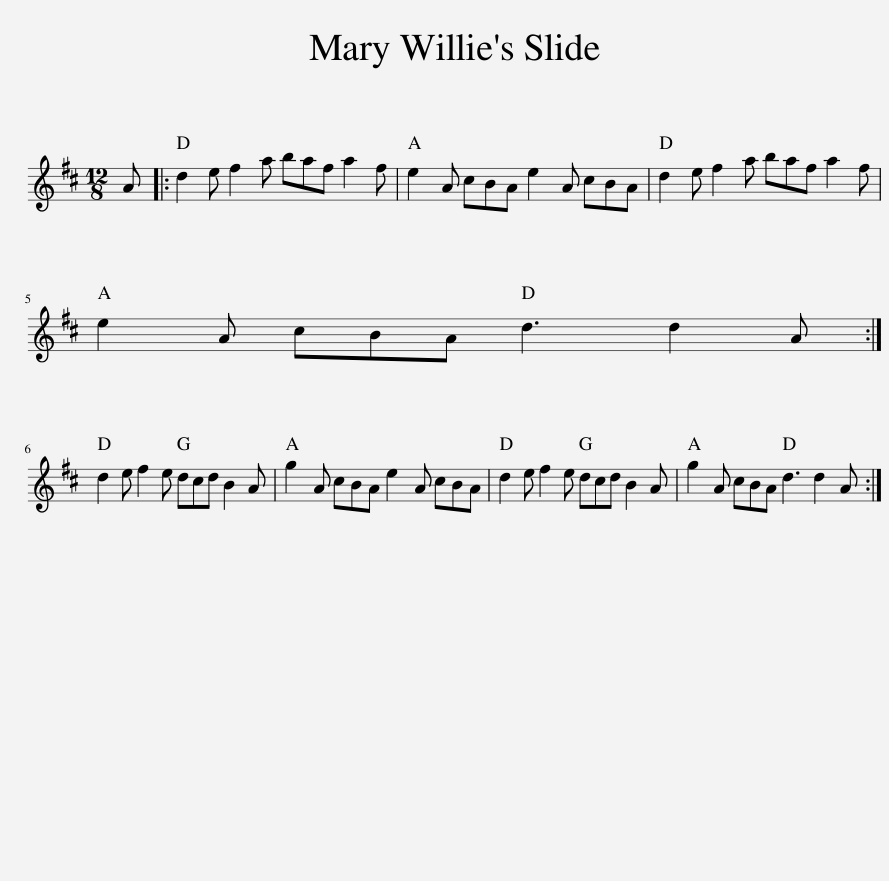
X:1
L:1/8
M:12/8
I:linebreak $
K:D
V:1 treble
V:1
 A |: d2 e f2 a baf a2 f | e2 A cBA e2 A cBA | d2 e f2 a baf a2 f |$ e2 A cBA d3 d2 A :|$ %5
 d2 e f2 e dcd B2 A | g2 A cBA e2 A cBA | d2 e f2 e dcd B2 A | g2 A cBA d3 d2 A :| %9
